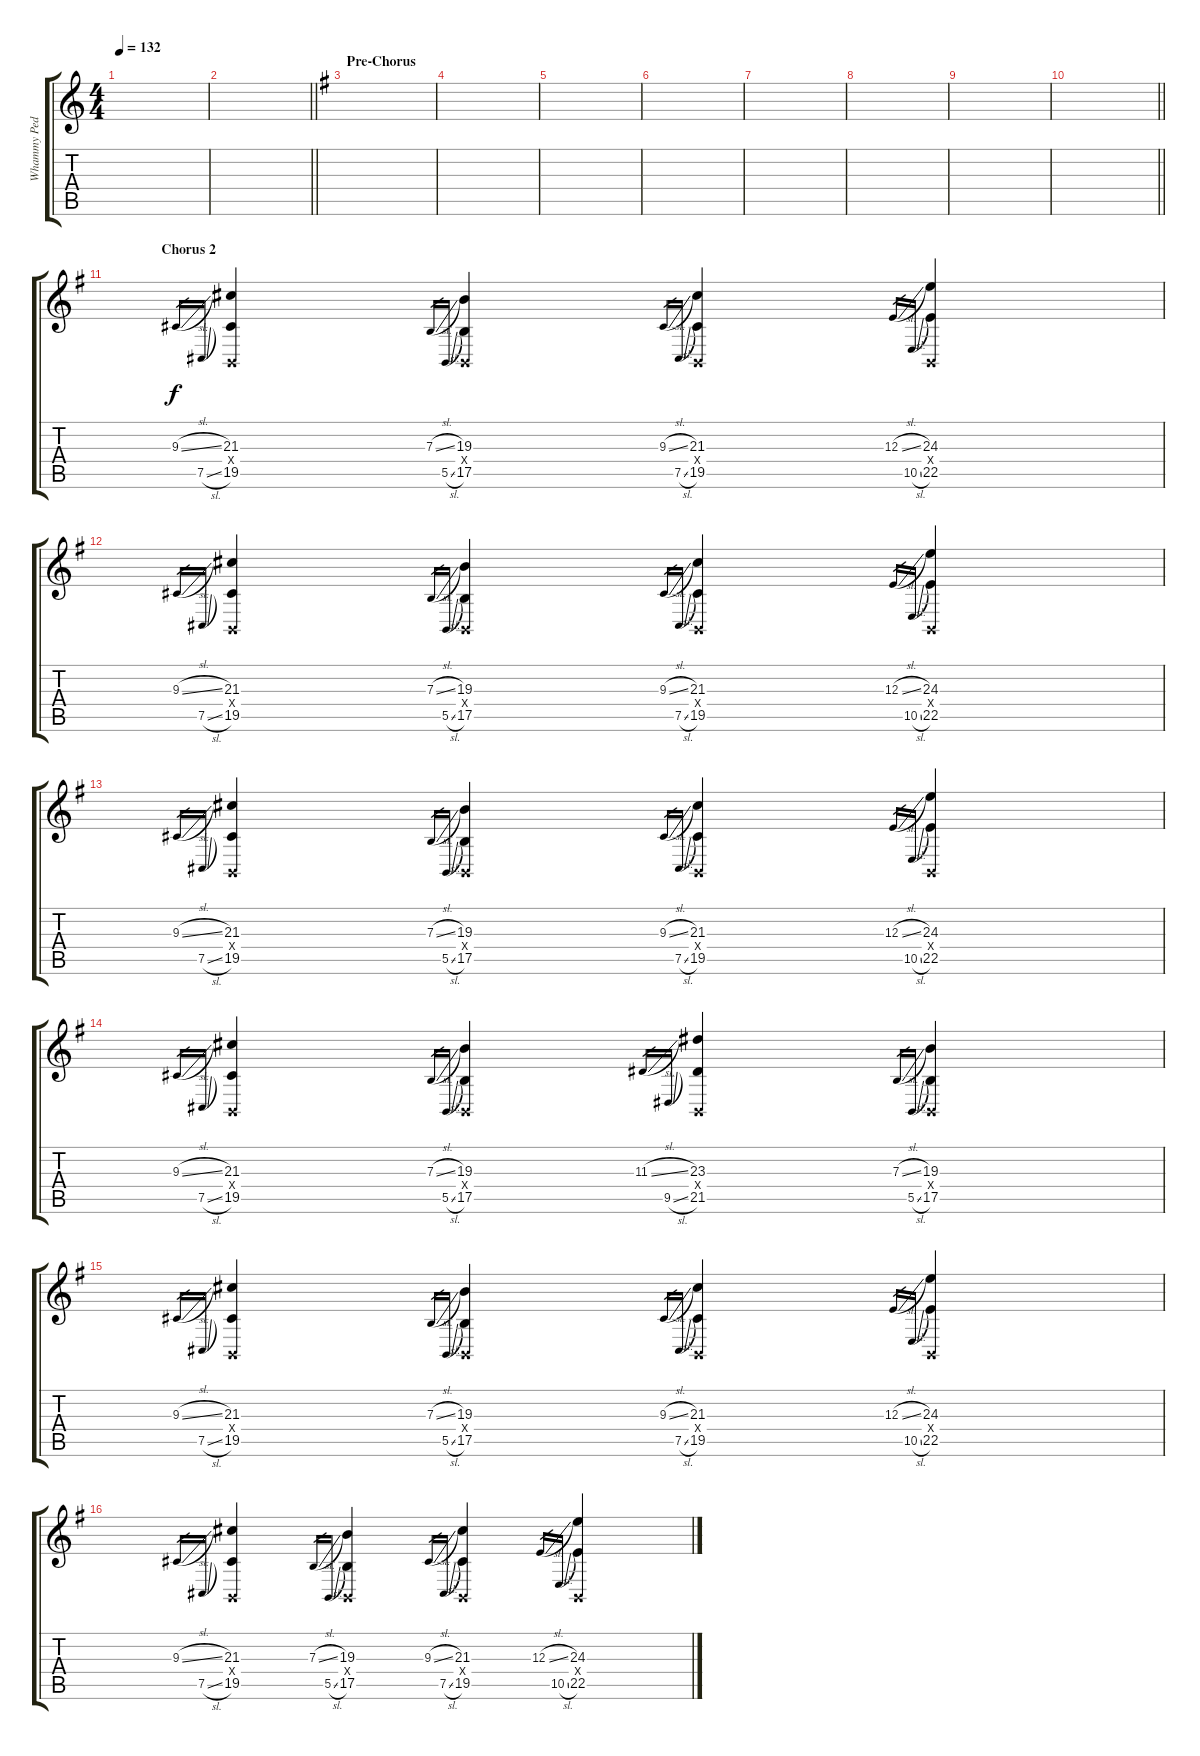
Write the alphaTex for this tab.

\track ("Whammy Pedal" "Whammy Ped") {instrument lead2sawtooth}
\staff {score tabs}
\tuning (Db4 Ab3 E3 B2 Gb2 B1) {hide}
\ts (4 4)
\tempo 132
\clef g2
\ks c
|
\barLineRight lightlight
|
\section ("" "Pre-Chorus")
\ks g
|
|
|
|
|
|
|
\barLineRight lightlight
|
\section ("" "Chorus 2")
9.3{sl}.16{gr} 7.5{sl}.16{gr} (21.3 0.4{x} 19.5).4 7.3{sl}.16{gr} 5.5{sl}.16{gr} (19.3 0.4{x} 17.5).4 9.3{sl}.16{gr} 7.5{sl}.16{gr} (21.3 0.4{x} 19.5).4 12.3{sl}.16{gr} 10.5{sl}.16{gr} (24.3 0.4{x} 22.5).4 |
9.3{sl}.16{gr} 7.5{sl}.16{gr} (21.3 0.4{x} 19.5).4 7.3{sl}.16{gr} 5.5{sl}.16{gr} (19.3 0.4{x} 17.5).4 9.3{sl}.16{gr} 7.5{sl}.16{gr} (21.3 0.4{x} 19.5).4 12.3{sl}.16{gr} 10.5{sl}.16{gr} (24.3 0.4{x} 22.5).4 |
9.3{sl}.16{gr} 7.5{sl}.16{gr} (21.3 0.4{x} 19.5).4 7.3{sl}.16{gr} 5.5{sl}.16{gr} (19.3 0.4{x} 17.5).4 9.3{sl}.16{gr} 7.5{sl}.16{gr} (21.3 0.4{x} 19.5).4 12.3{sl}.16{gr} 10.5{sl}.16{gr} (24.3 0.4{x} 22.5).4 |
9.3{sl}.16{gr} 7.5{sl}.16{gr} (21.3 0.4{x} 19.5).4 7.3{sl}.16{gr} 5.5{sl}.16{gr} (19.3 0.4{x} 17.5).4 11.3{sl}.16{gr} 9.5{sl}.16{gr} (23.3 0.4{x} 21.5).4 7.3{sl}.16{gr} 5.5{sl}.16{gr} (19.3 0.4{x} 17.5).4 |
9.3{sl}.16{gr} 7.5{sl}.16{gr} (21.3 0.4{x} 19.5).4 7.3{sl}.16{gr} 5.5{sl}.16{gr} (19.3 0.4{x} 17.5).4 9.3{sl}.16{gr} 7.5{sl}.16{gr} (21.3 0.4{x} 19.5).4 12.3{sl}.16{gr} 10.5{sl}.16{gr} (24.3 0.4{x} 22.5).4 |
9.3{sl}.16{gr} 7.5{sl}.16{gr} (21.3 0.4{x} 19.5).4 7.3{sl}.16{gr} 5.5{sl}.16{gr} (19.3 0.4{x} 17.5).4 9.3{sl}.16{gr} 7.5{sl}.16{gr} (21.3 0.4{x} 19.5).4 12.3{sl}.16{gr} 10.5{sl}.16{gr} (24.3 0.4{x} 22.5).4
